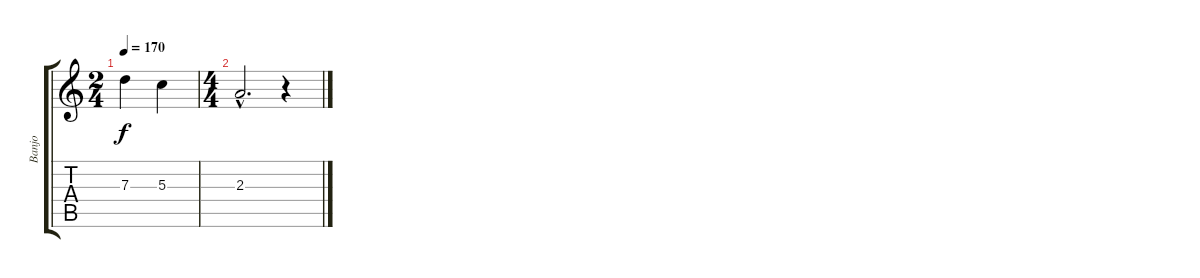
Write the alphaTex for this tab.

\track ("Banjo" "Banjo") {instrument banjo}
\staff {score tabs}
\tuning (E4 B3 G3 D3 A2 E2) {hide}
\displaytranspose 12
\ts (2 4)
\tempo 170
\clef g2
\ks c
7.3.4{dy f} 5.3.4 |
\ts (4 4)
2.3{hac}.2{d} r.4
